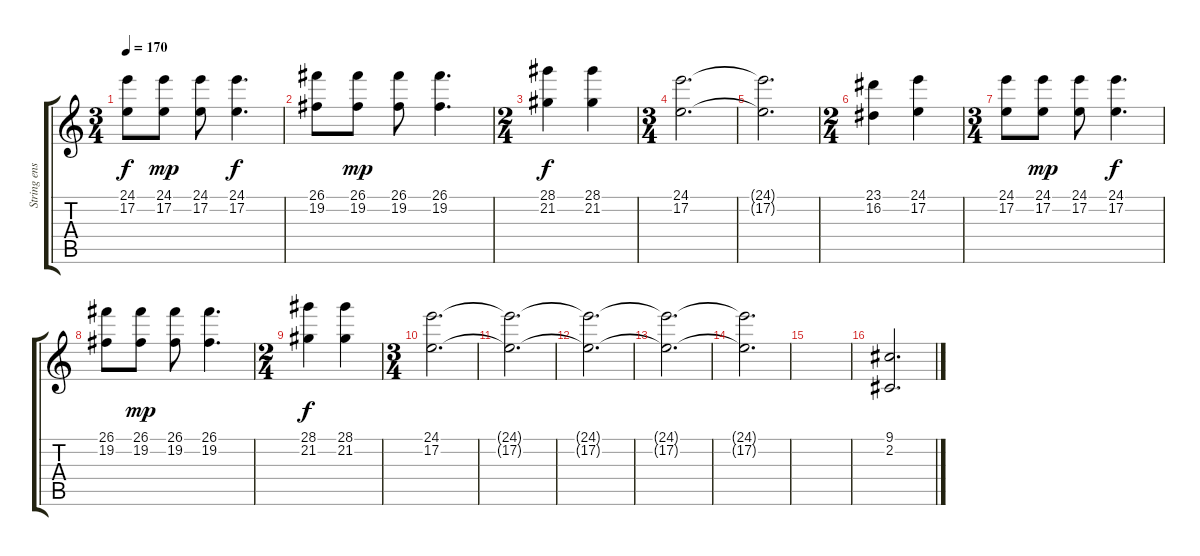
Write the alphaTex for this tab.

\track ("String ensemble" "String ens") {instrument stringensemble1}
\staff {score tabs}
\tuning (E4 B3 G3 D3 A2 E2) {hide}
\ts (3 4)
\tempo 170
\clef g2
\ks c
(24.1 17.2).8{dy f} (24.1 17.2).8{dy mp} (24.1 17.2).8 (24.1 17.2).4{d dy f} |
(26.1 19.2).8 (26.1 19.2).8{dy mp} (26.1 19.2).8 (26.1 19.2).4{d} |
\ts (2 4)
(28.1 21.2).4{dy f} (28.1 21.2).4 |
\ts (3 4)
(24.1 17.2).2{d} |
(24.1{t} 17.2{t}).2{d} |
\ts (2 4)
(23.1 16.2).4 (24.1 17.2).4 |
\ts (3 4)
(24.1 17.2).8 (24.1 17.2).8{dy mp} (24.1 17.2).8 (24.1 17.2).4{d dy f} |
(26.1 19.2).8 (26.1 19.2).8{dy mp} (26.1 19.2).8 (26.1 19.2).4{d} |
\ts (2 4)
(28.1 21.2).4{dy f} (28.1 21.2).4 |
\ts (3 4)
(24.1 17.2).2{d} |
(24.1{t} 17.2{t}).2{d volume 0} |
(24.1{t} 17.2{t}).2{d} |
(24.1{t} 17.2{t}).2{d} |
(24.1{t} 17.2{t}).2{d} |
|
(9.1 2.2).2{d volume 9}
